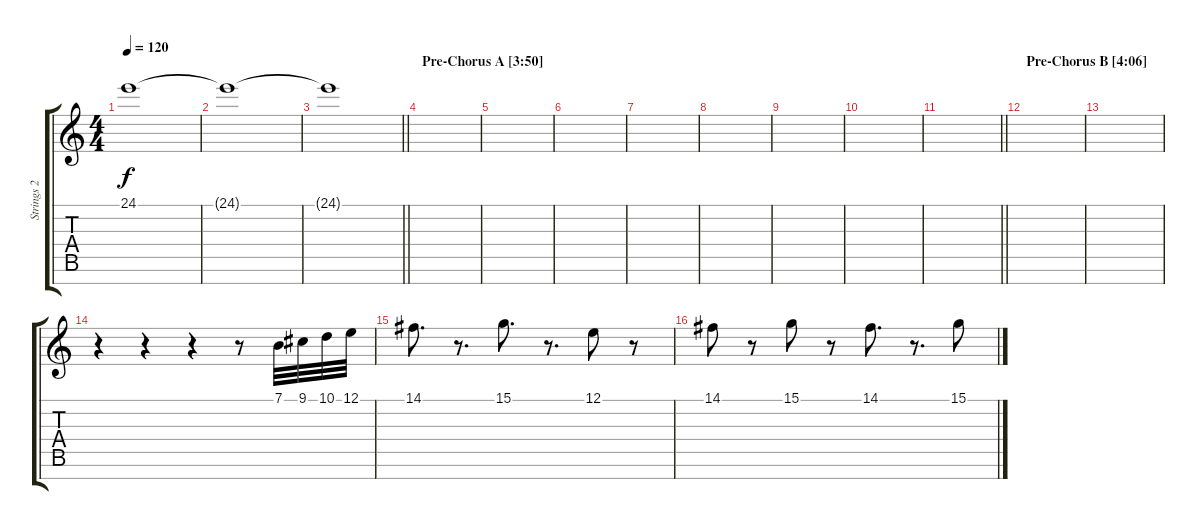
\track ("Strings 2" "Strings 2") {instrument stringensemble1}
\staff {score tabs}
\tuning (E4 B3 G3 D3 A2 E2 B1) {hide}
\ts (4 4)
\tempo 120
\clef g2
\ks c
24.1{t}.1{dy f} |
24.1{t}.1 |
\barLineRight lightlight
24.1{t}.1 |
\section ("" "Pre-Chorus A [3:50]")
|
|
|
|
|
|
|
\barLineRight lightlight
|
\section ("" "Pre-Chorus B [4:06]")
|
|
r.4 r.4 r.4 r.8 7.1.32{volume 13} 9.1.32 10.1.32 12.1.32 |
14.1.8{d} r.8{d} 15.1.8{d} r.8{d} 12.1.8 r.8 |
14.1.8 r.8 15.1.8 r.8 14.1.8{d} r.8{d} 15.1.8
